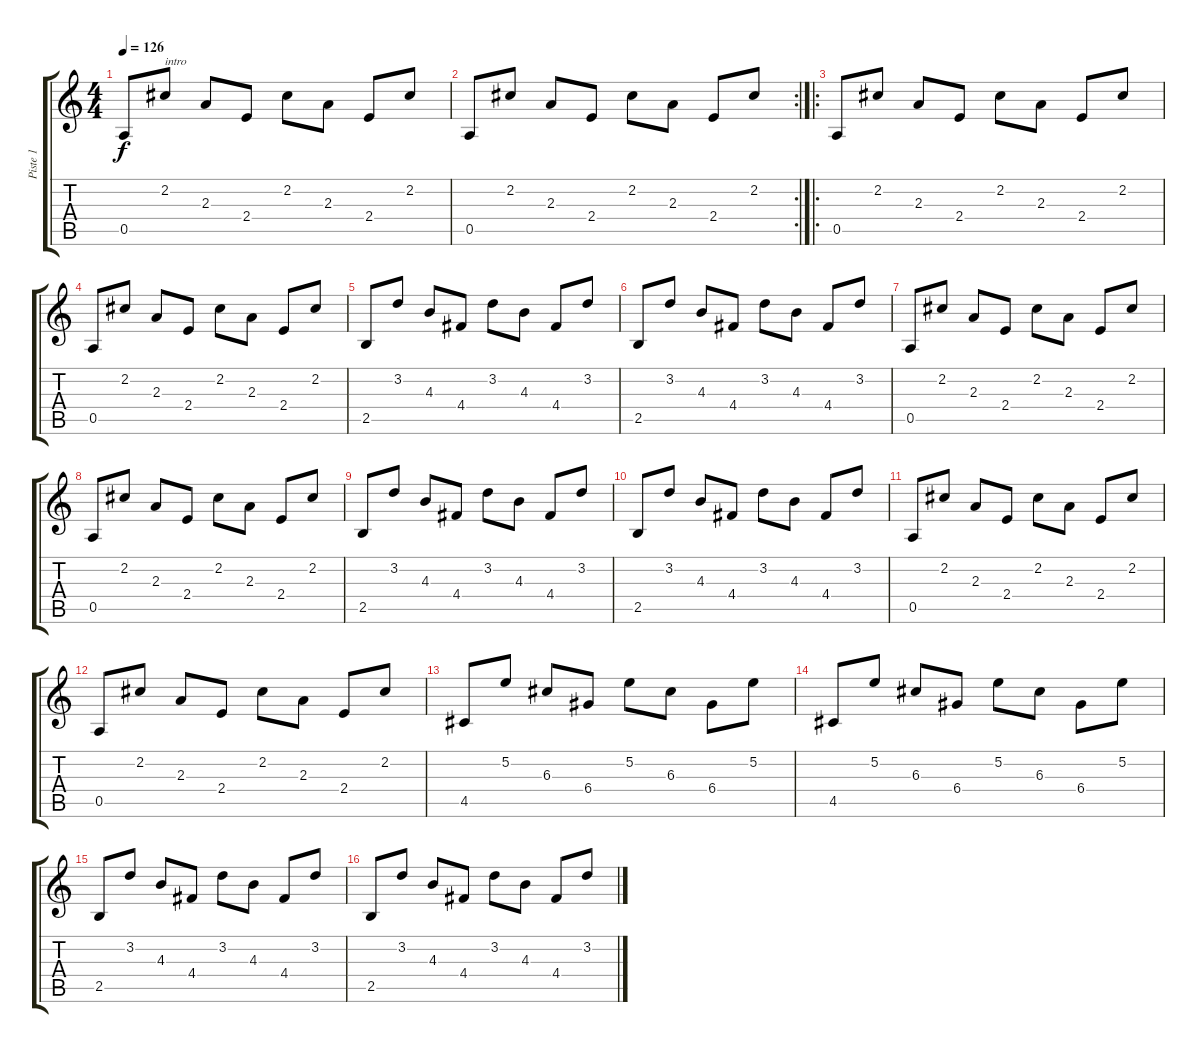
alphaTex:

\track ("Piste 1" "Piste 1") {instrument acousticguitarnylon}
\staff {score tabs}
\tuning (E4 B3 G3 D3 A2 E2) {hide}
\ts (4 4)
\tempo 126
\clef g2
\ks c
0.5.8{dy f instrument acousticguitarnylon} 2.2.8{txt "intro"} 2.3.8 2.4.8 2.2.8 2.3.8 2.4.8 2.2.8 |
\rc 2
0.5.8 2.2.8 2.3.8 2.4.8 2.2.8 2.3.8 2.4.8 2.2.8 |
\ro
0.5.8 2.2.8 2.3.8 2.4.8 2.2.8 2.3.8 2.4.8 2.2.8 |
0.5.8 2.2.8 2.3.8 2.4.8 2.2.8 2.3.8 2.4.8 2.2.8 |
2.5.8 3.2.8 4.3.8 4.4.8 3.2.8 4.3.8 4.4.8 3.2.8 |
2.5.8 3.2.8 4.3.8 4.4.8 3.2.8 4.3.8 4.4.8 3.2.8 |
0.5.8 2.2.8 2.3.8 2.4.8 2.2.8 2.3.8 2.4.8 2.2.8 |
0.5.8 2.2.8 2.3.8 2.4.8 2.2.8 2.3.8 2.4.8 2.2.8 |
2.5.8 3.2.8 4.3.8 4.4.8 3.2.8 4.3.8 4.4.8 3.2.8 |
2.5.8 3.2.8 4.3.8 4.4.8 3.2.8 4.3.8 4.4.8 3.2.8 |
0.5.8 2.2.8 2.3.8 2.4.8 2.2.8 2.3.8 2.4.8 2.2.8 |
0.5.8 2.2.8 2.3.8 2.4.8 2.2.8 2.3.8 2.4.8 2.2.8 |
4.5.8 5.2.8 6.3.8 6.4.8 5.2.8 6.3.8 6.4.8 5.2.8 |
4.5.8 5.2.8 6.3.8 6.4.8 5.2.8 6.3.8 6.4.8 5.2.8 |
2.5.8 3.2.8 4.3.8 4.4.8 3.2.8 4.3.8 4.4.8 3.2.8 |
2.5.8 3.2.8 4.3.8 4.4.8 3.2.8 4.3.8 4.4.8 3.2.8
